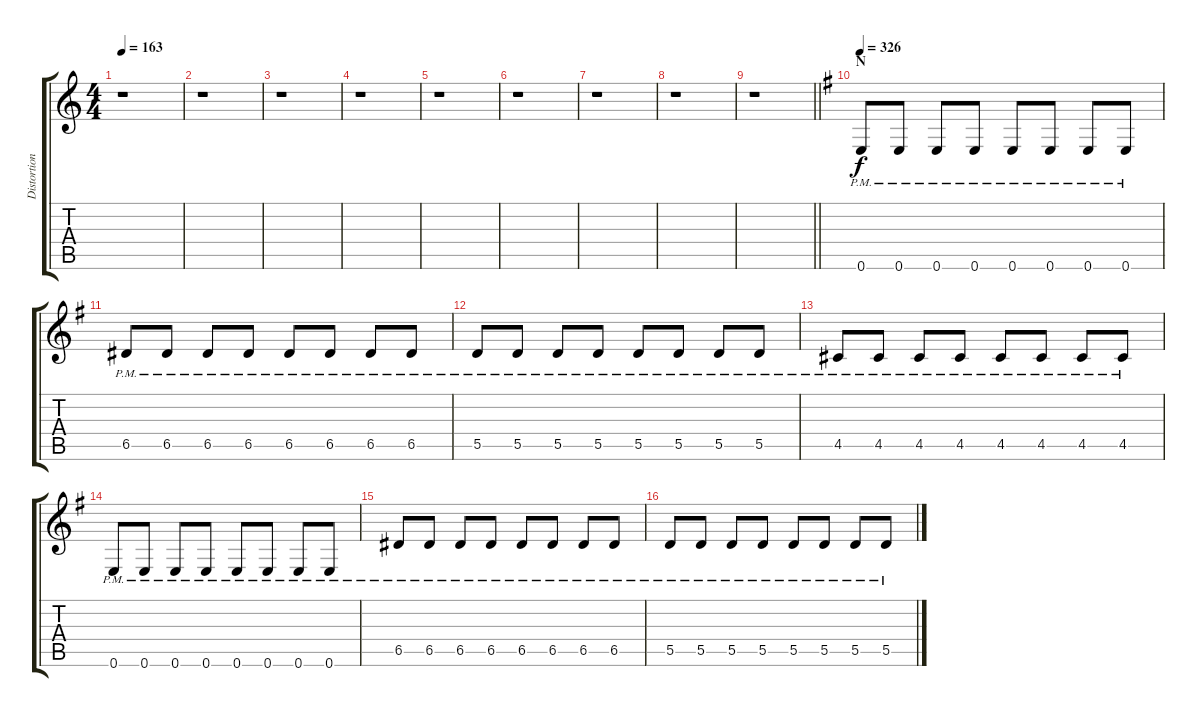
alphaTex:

\track ("Distortion 3" "Distortion") {instrument distortionguitar}
\staff {score tabs}
\tuning (E4 B3 G3 D3 A2 E2) {hide}
\ts (4 4)
\tempo 163
\clef g2
\ks c
r.1{dy f} |
r.1 |
r.1 |
r.1 |
r.1 |
r.1 |
r.1 |
r.1 |
\barLineRight lightlight
r.1 |
\section ("" "N")
\tempo 326
\ks g
0.6{pm}.8 0.6{pm}.8 0.6{pm}.8 0.6{pm}.8 0.6{pm}.8 0.6{pm}.8 0.6{pm}.8 0.6{pm}.8 |
6.5{pm}.8 6.5{pm}.8 6.5{pm}.8 6.5{pm}.8 6.5{pm}.8 6.5{pm}.8 6.5{pm}.8 6.5{pm}.8 |
5.5{pm}.8 5.5{pm}.8 5.5{pm}.8 5.5{pm}.8 5.5{pm}.8 5.5{pm}.8 5.5{pm}.8 5.5{pm}.8 |
4.5{pm}.8 4.5{pm}.8 4.5{pm}.8 4.5{pm}.8 4.5{pm}.8 4.5{pm}.8 4.5{pm}.8 4.5{pm}.8 |
0.6{pm}.8 0.6{pm}.8 0.6{pm}.8 0.6{pm}.8 0.6{pm}.8 0.6{pm}.8 0.6{pm}.8 0.6{pm}.8 |
6.5{pm}.8 6.5{pm}.8 6.5{pm}.8 6.5{pm}.8 6.5{pm}.8 6.5{pm}.8 6.5{pm}.8 6.5{pm}.8 |
5.5{pm}.8 5.5{pm}.8 5.5{pm}.8 5.5{pm}.8 5.5{pm}.8 5.5{pm}.8 5.5{pm}.8 5.5{pm}.8
